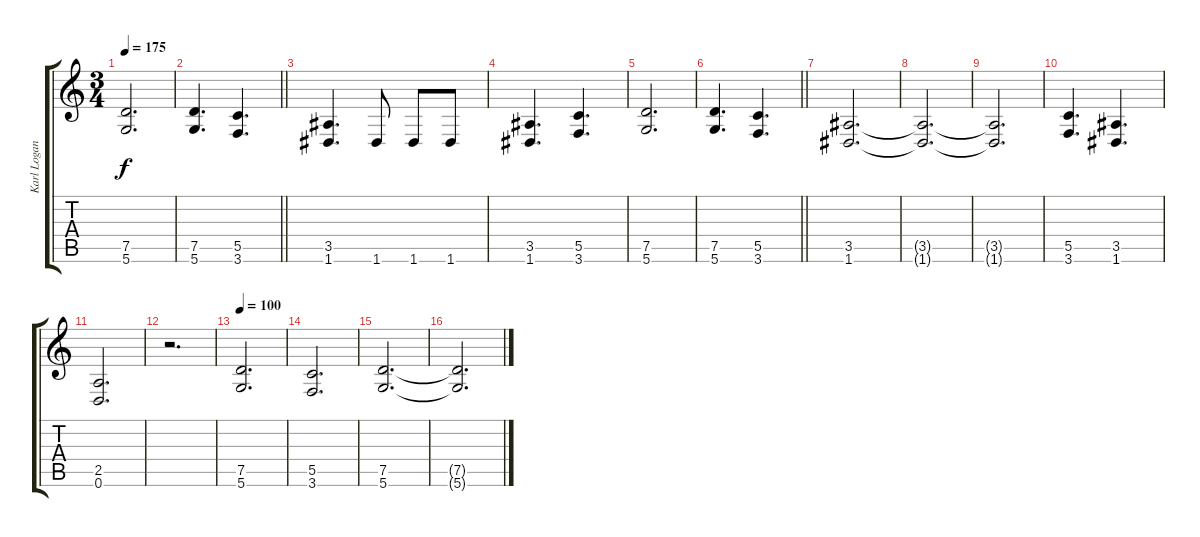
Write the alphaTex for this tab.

\track ("Karl Logan" "Karl Logan") {instrument distortionguitar}
\staff {score tabs}
\tuning (D4 A3 F3 C3 G2 D2) {hide}
\ts (3 4)
\tempo 175
\clef g2
\ks c
(7.5 5.6).2{d dy f} |
\barLineRight lightlight
(7.5 5.6).4{d} (5.5 3.6).4{d} |
(3.5 1.6).4{d} 1.6.8 1.6.8 1.6.8 |
(3.5 1.6).4{d} (5.5 3.6).4{d} |
(7.5 5.6).2{d} |
\barLineRight lightlight
(7.5 5.6).4{d} (5.5 3.6).4{d} |
(3.5 1.6).2{d} |
(3.5{t} 1.6{t}).2{d} |
(3.5{t} 1.6{t}).2{d} |
(5.5 3.6).4{d} (3.5 1.6).4{d} |
(2.5 0.6).2{d} |
r.2{d} |
\tempo 100
(7.5 5.6).2{d} |
(5.5 3.6).2{d} |
(7.5 5.6).2{d} |
(7.5{t} 5.6{t}).2{d}
